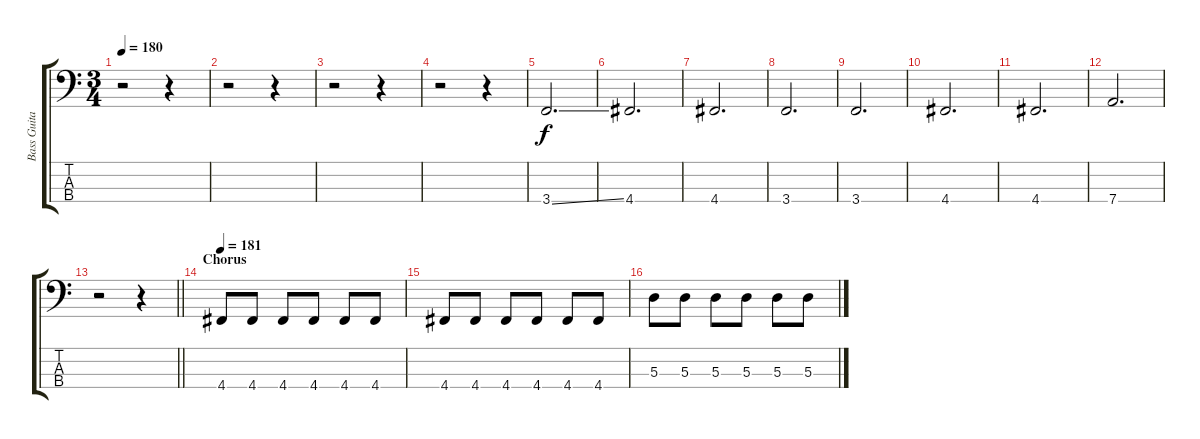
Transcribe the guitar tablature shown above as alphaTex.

\track ("Bass Guitar" "Bass Guita") {instrument electricbassfinger}
\staff {score tabs}
\tuning (G2 D2 A1 D1) {hide}
\ts (3 4)
\tempo 180
\clef f4
\ks c
r.2{dy f} r.4 |
r.2 r.4 |
r.2 r.4 |
r.2 r.4 |
3.4{ss}.2{d} |
4.4.2{d} |
4.4.2{d} |
3.4.2{d} |
3.4.2{d} |
4.4.2{d} |
4.4.2{d} |
7.4.2{d} |
\barLineRight lightlight
r.2 r.4 |
\section ("" "Chorus")
\tempo 181
4.4.8 4.4.8 4.4.8 4.4.8 4.4.8 4.4.8 |
4.4.8 4.4.8 4.4.8 4.4.8 4.4.8 4.4.8 |
5.3.8 5.3.8 5.3.8 5.3.8 5.3.8 5.3.8
